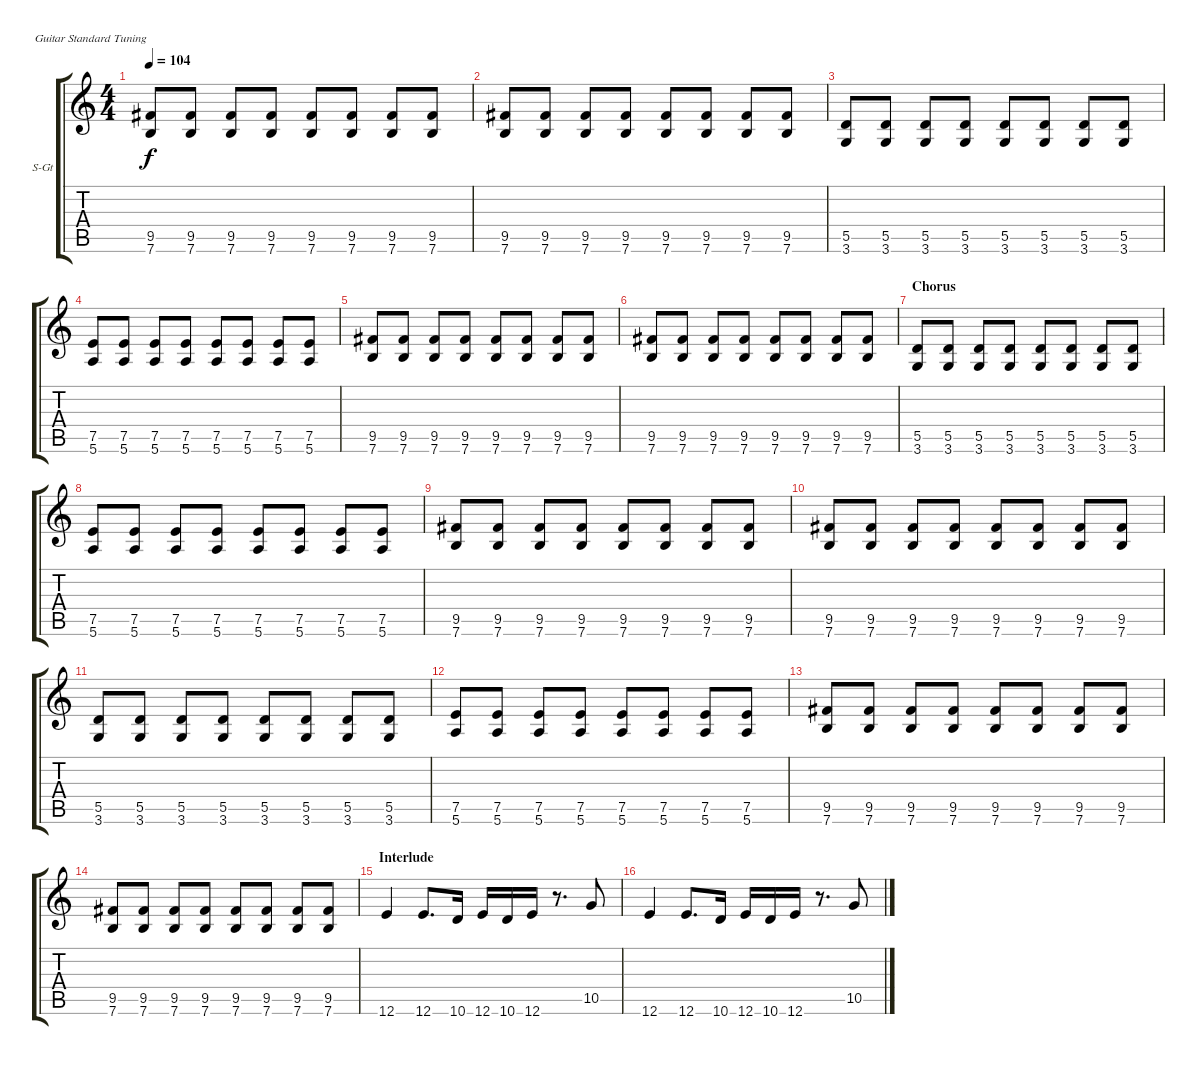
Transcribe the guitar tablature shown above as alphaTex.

\defaultSystemsLayout 4
\bracketExtendMode groupsimilarinstruments
\firstSystemTrackNameOrientation horizontal
\otherSystemsTrackNameOrientation horizontal
\track ("Rhythm Guitar" "S-Gt") {instrument acousticguitarsteel}
\staff {score tabs}
\tuning (E4 B3 G3 D3 A2 E2)
\ts (4 4)
\tempo 104
\clef g2
\ks c
(9.5 7.6).8{dy f} (9.5 7.6).8 (9.5 7.6).8 (9.5 7.6).8 (9.5 7.6).8 (9.5 7.6).8 (9.5 7.6).8 (9.5 7.6).8 |
(9.5 7.6).8 (9.5 7.6).8 (9.5 7.6).8 (9.5 7.6).8 (9.5 7.6).8 (9.5 7.6).8 (9.5 7.6).8 (9.5 7.6).8 |
(5.5 3.6).8 (5.5 3.6).8 (5.5 3.6).8 (5.5 3.6).8 (5.5 3.6).8 (5.5 3.6).8 (5.5 3.6).8 (5.5 3.6).8 |
(7.5 5.6).8 (7.5 5.6).8 (7.5 5.6).8 (7.5 5.6).8 (7.5 5.6).8 (7.5 5.6).8 (7.5 5.6).8 (7.5 5.6).8 |
(9.5 7.6).8 (9.5 7.6).8 (9.5 7.6).8 (9.5 7.6).8 (9.5 7.6).8 (9.5 7.6).8 (9.5 7.6).8 (9.5 7.6).8 |
(9.5 7.6).8 (9.5 7.6).8 (9.5 7.6).8 (9.5 7.6).8 (9.5 7.6).8 (9.5 7.6).8 (9.5 7.6).8 (9.5 7.6).8 |
\section ("" "Chorus")
(5.5 3.6).8 (5.5 3.6).8 (5.5 3.6).8 (5.5 3.6).8 (5.5 3.6).8 (5.5 3.6).8 (5.5 3.6).8 (5.5 3.6).8 |
(7.5 5.6).8 (7.5 5.6).8 (7.5 5.6).8 (7.5 5.6).8 (7.5 5.6).8 (7.5 5.6).8 (7.5 5.6).8 (7.5 5.6).8 |
(9.5 7.6).8 (9.5 7.6).8 (9.5 7.6).8 (9.5 7.6).8 (9.5 7.6).8 (9.5 7.6).8 (9.5 7.6).8 (9.5 7.6).8 |
(9.5 7.6).8 (9.5 7.6).8 (9.5 7.6).8 (9.5 7.6).8 (9.5 7.6).8 (9.5 7.6).8 (9.5 7.6).8 (9.5 7.6).8 |
(5.5 3.6).8 (5.5 3.6).8 (5.5 3.6).8 (5.5 3.6).8 (5.5 3.6).8 (5.5 3.6).8 (5.5 3.6).8 (5.5 3.6).8 |
(7.5 5.6).8 (7.5 5.6).8 (7.5 5.6).8 (7.5 5.6).8 (7.5 5.6).8 (7.5 5.6).8 (7.5 5.6).8 (7.5 5.6).8 |
(9.5 7.6).8 (9.5 7.6).8 (9.5 7.6).8 (9.5 7.6).8 (9.5 7.6).8 (9.5 7.6).8 (9.5 7.6).8 (9.5 7.6).8 |
(9.5 7.6).8 (9.5 7.6).8 (9.5 7.6).8 (9.5 7.6).8 (9.5 7.6).8 (9.5 7.6).8 (9.5 7.6).8 (9.5 7.6).8 |
\section ("" "Interlude")
12.6.4 12.6.8{d} 10.6.16 12.6.16 10.6.16 12.6.16 r.8{d} 10.5.8 |
12.6.4 12.6.8{d} 10.6.16 12.6.16 10.6.16 12.6.16 r.8{d} 10.5.8
